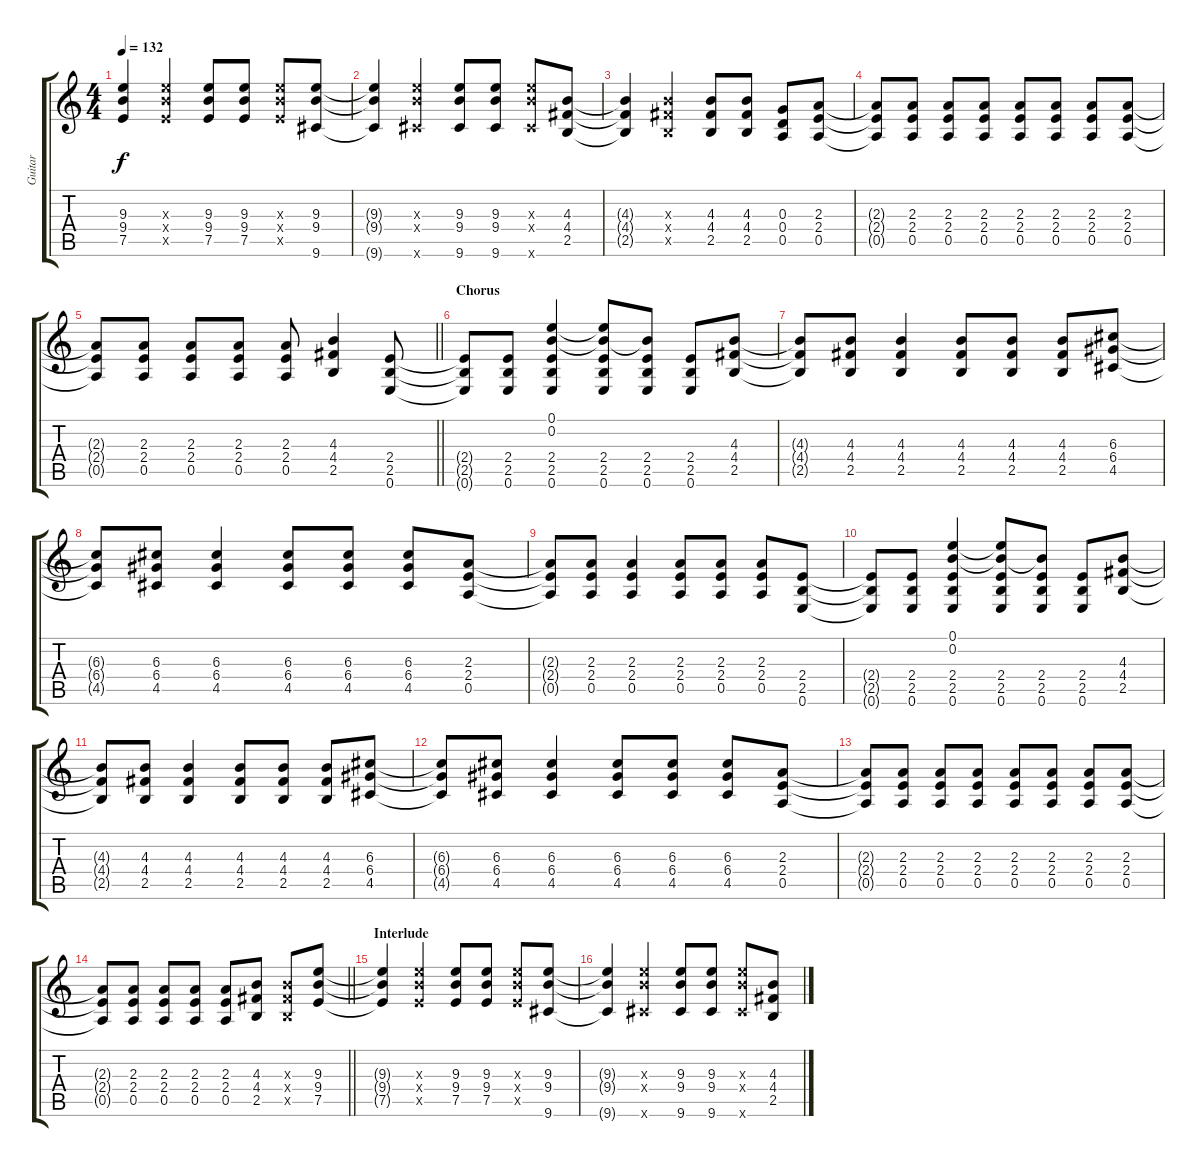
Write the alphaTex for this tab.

\track ("Guitar" "Guitar") {instrument distortionguitar}
\staff {score tabs}
\tuning (E4 B3 G3 D3 A2 E2) {hide}
\ts (4 4)
\tempo 132
\clef g2
\ks c
(9.3{t} 9.4{t} 7.5{t}).4{dy f} (9.3{x} 9.4{x} 7.5{x}).4 (9.3 9.4 7.5).8 (9.3 9.4 7.5).8 (9.3{x} 9.4{x} 7.5{x}).8 (9.3 9.4 9.6).8 |
(9.3{t} 9.4{t} 9.6{t}).4 (9.3{x} 9.4{x} 9.6{x}).4 (9.3 9.4 9.6).8 (9.3 9.4 9.6).8 (9.3{x} 9.4{x} 9.6{x}).8 (4.3 4.4 2.5).8 |
(4.3{t} 4.4{t} 2.5{t}).4 (4.3{x} 4.4{x} 2.5{x}).4 (4.3 4.4 2.5).8 (4.3 4.4 2.5).8 (0.3 0.4 0.5).8 (2.3 2.4 0.5).8 |
(2.3{t} 2.4{t} 0.5{t}).8 (2.3 2.4 0.5).8 (2.3 2.4 0.5).8 (2.3 2.4 0.5).8 (2.3 2.4 0.5).8 (2.3 2.4 0.5).8 (2.3 2.4 0.5).8 (2.3 2.4 0.5).8 |
\barLineRight lightlight
(2.3{t} 2.4{t} 0.5{t}).8 (2.3 2.4 0.5).8 (2.3 2.4 0.5).8 (2.3 2.4 0.5).8 (2.3 2.4 0.5).8 (4.3 4.4 2.5).4 (2.4 2.5 0.6).8 |
\section ("" "Chorus")
(2.4{t} 2.5{t} 0.6{t}).8 (2.4 2.5 0.6).8 (0.1 0.2 2.4 2.5 0.6).4 (0.1{t} 0.2{t} 2.4 2.5 0.6).8 (0.2{t} 2.4 2.5 0.6).8 (2.4 2.5 0.6).8 (4.3 4.4 2.5).8 |
(4.3{t} 4.4{t} 2.5{t}).8 (4.3 4.4 2.5).8 (4.3 4.4 2.5).4 (4.3 4.4 2.5).8 (4.3 4.4 2.5).8 (4.3 4.4 2.5).8 (6.3 6.4 4.5).8 |
(6.3{t} 6.4{t} 4.5{t}).8 (6.3 6.4 4.5).8 (6.3 6.4 4.5).4 (6.3 6.4 4.5).8 (6.3 6.4 4.5).8 (6.3 6.4 4.5).8 (2.3 2.4 0.5).8 |
(2.3{t} 2.4{t} 0.5{t}).8 (2.3 2.4 0.5).8 (2.3 2.4 0.5).4 (2.3 2.4 0.5).8 (2.3 2.4 0.5).8 (2.3 2.4 0.5).8 (2.4 2.5 0.6).8 |
(2.4{t} 2.5{t} 0.6{t}).8 (2.4 2.5 0.6).8 (0.1 0.2 2.4 2.5 0.6).4 (0.1{t} 0.2{t} 2.4 2.5 0.6).8 (0.2{t} 2.4 2.5 0.6).8 (2.4 2.5 0.6).8 (4.3 4.4 2.5).8 |
(4.3{t} 4.4{t} 2.5{t}).8 (4.3 4.4 2.5).8 (4.3 4.4 2.5).4 (4.3 4.4 2.5).8 (4.3 4.4 2.5).8 (4.3 4.4 2.5).8 (6.3 6.4 4.5).8 |
(6.3{t} 6.4{t} 4.5{t}).8 (6.3 6.4 4.5).8 (6.3 6.4 4.5).4 (6.3 6.4 4.5).8 (6.3 6.4 4.5).8 (6.3 6.4 4.5).8 (2.3 2.4 0.5).8 |
(2.3{t} 2.4{t} 0.5{t}).8 (2.3 2.4 0.5).8 (2.3 2.4 0.5).8 (2.3 2.4 0.5).8 (2.3 2.4 0.5).8 (2.3 2.4 0.5).8 (2.3 2.4 0.5).8 (2.3 2.4 0.5).8 |
\barLineRight lightlight
(2.3{t} 2.4{t} 0.5{t}).8 (2.3 2.4 0.5).8 (2.3 2.4 0.5).8 (2.3 2.4 0.5).8 (2.3 2.4 0.5).8 (4.3 4.4 2.5).8 (4.3{x} 4.4{x} 2.5{x}).8 (9.3 9.4 7.5).8 |
\section ("" "Interlude")
(9.3{t} 9.4{t} 7.5{t}).4 (9.3{x} 9.4{x} 7.5{x}).4 (9.3 9.4 7.5).8 (9.3 9.4 7.5).8 (9.3{x} 9.4{x} 7.5{x}).8 (9.3 9.4 9.6).8 |
(9.3{t} 9.4{t} 9.6{t}).4 (9.3{x} 9.4{x} 9.6{x}).4 (9.3 9.4 9.6).8 (9.3 9.4 9.6).8 (9.3{x} 9.4{x} 9.6{x}).8 (4.3 4.4 2.5).8
